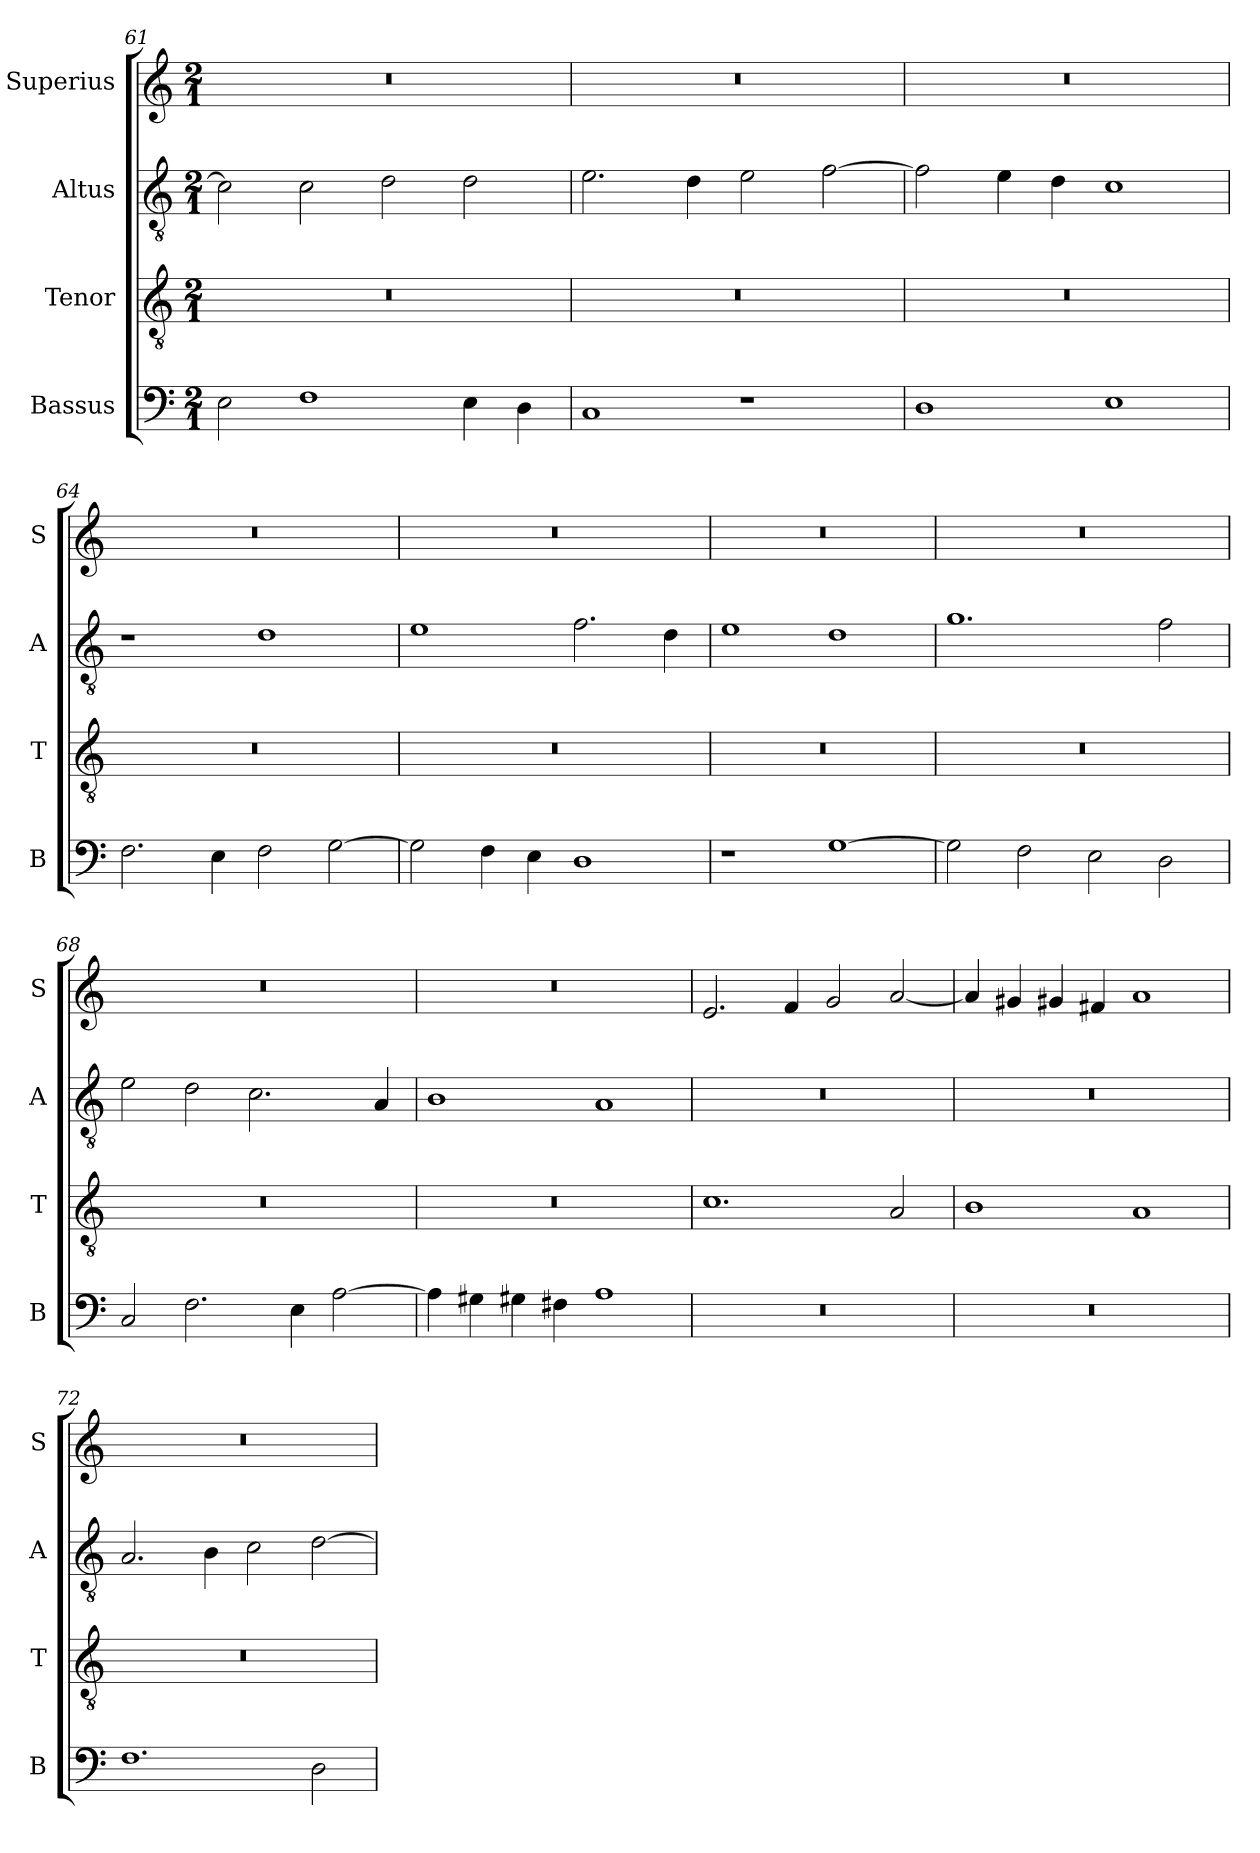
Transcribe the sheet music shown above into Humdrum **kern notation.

**kern	**kern	**kern	**kern
*part4	*part3	*part2	*part1
*staff4	*staff3	*staff2	*staff1
*I"Bassus	*I"Tenor	*I"Altus	*I"Superius
*I'B	*I'T	*I'A	*I'S
*clefF4	*clefGv2	*clefGv2	*clefG2
*k[]	*k[]	*k[]	*k[]
*M2/1	*M2/1	*M2/1	*M2/1
=61	=61	=61	=61
2E\	0r	2c\]	0r
1F	.	2c\	.
.	.	2d\	.
4E\	.	2d\	.
4D\	.	.	.
=62	=62	=62	=62
1C	0r	2.e\	0r
.	.	4d\	.
1r	.	2e\	.
.	.	[2f\	.
=63	=63	=63	=63
1D	0r	2f\]	0r
.	.	4e\	.
.	.	4d\	.
1E	.	1c	.
=64	=64	=64	=64
2.F\	0r	1r	0r
4E\	.	.	.
2F\	.	1d	.
[2G\	.	.	.
=65	=65	=65	=65
2G\]	0r	1e	0r
4F\	.	.	.
4E\	.	.	.
1D	.	2.f\	.
.	.	4d\	.
=66	=66	=66	=66
1r	0r	1e	0r
[1G	.	1d	.
=67	=67	=67	=67
2G\]	0r	1.g	0r
2F\	.	.	.
2E\	.	.	.
2D\	.	2f\	.
=68	=68	=68	=68
2C/	0r	2e\	0r
2.F\	.	2d\	.
.	.	2.c\	.
4E\	.	.	.
[2A\	.	.	.
.	.	4A/	.
=69	=69	=69	=69
4A\]	0r	1B	0r
4G#X\	.	.	.
4G#X\	.	.	.
4F#X\	.	.	.
1A	.	1A	.
=70	=70	=70	=70
0r	1.c	0r	2.e/
.	.	.	4f/
.	.	.	2g/
.	2A/	.	[2a/
=71	=71	=71	=71
0r	1B	0r	4a/]
.	.	.	4g#X/
.	.	.	4g#X/
.	.	.	4f#X/
.	1A	.	1a
=72	=72	=72	=72
1.F	0r	2.A/	0r
.	.	4B\	.
.	.	2c\	.
2D\	.	[2d\	.
=	=	=	=
*-	*-	*-	*-
